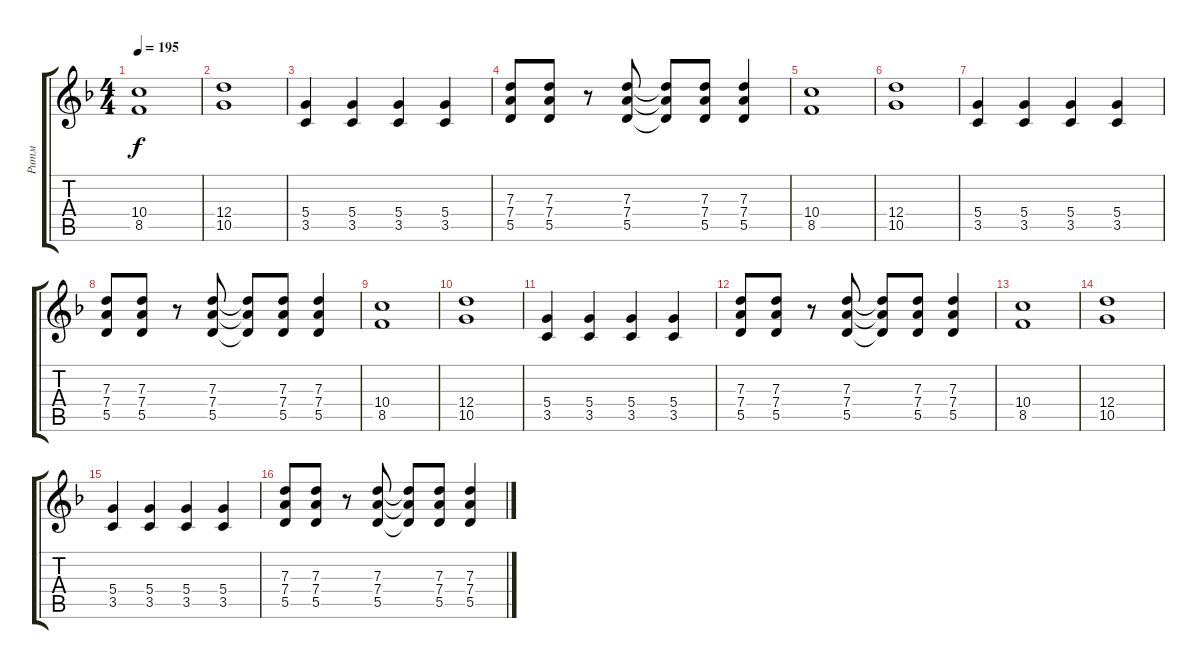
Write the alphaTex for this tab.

\track ("Ритм" "Ритм") {instrument distortionguitar}
\staff {score tabs}
\tuning (E4 B3 G3 D3 A2 E2) {hide}
\ts (4 4)
\tempo 195
\clef g2
\ks f
(10.4 8.5).1{dy f} |
(12.4 10.5).1 |
(5.4 3.5).4 (5.4 3.5).4 (5.4 3.5).4 (5.4 3.5).4 |
(7.3 7.4 5.5).8 (7.3 7.4 5.5).8 r.8 (7.3 7.4 5.5).8 (7.3{t} 7.4{t} 5.5{t}).8 (7.3 7.4 5.5).8 (7.3 7.4 5.5).4 |
(10.4 8.5).1 |
(12.4 10.5).1 |
(5.4 3.5).4 (5.4 3.5).4 (5.4 3.5).4 (5.4 3.5).4 |
(7.3 7.4 5.5).8 (7.3 7.4 5.5).8 r.8 (7.3 7.4 5.5).8 (7.3{t} 7.4{t} 5.5{t}).8 (7.3 7.4 5.5).8 (7.3 7.4 5.5).4 |
(10.4 8.5).1 |
(12.4 10.5).1 |
(5.4 3.5).4 (5.4 3.5).4 (5.4 3.5).4 (5.4 3.5).4 |
(7.3 7.4 5.5).8 (7.3 7.4 5.5).8 r.8 (7.3 7.4 5.5).8 (7.3{t} 7.4{t} 5.5{t}).8 (7.3 7.4 5.5).8 (7.3 7.4 5.5).4 |
(10.4 8.5).1 |
(12.4 10.5).1 |
(5.4 3.5).4 (5.4 3.5).4 (5.4 3.5).4 (5.4 3.5).4 |
(7.3 7.4 5.5).8 (7.3 7.4 5.5).8 r.8 (7.3 7.4 5.5).8 (7.3{t} 7.4{t} 5.5{t}).8 (7.3 7.4 5.5).8 (7.3 7.4 5.5).4
